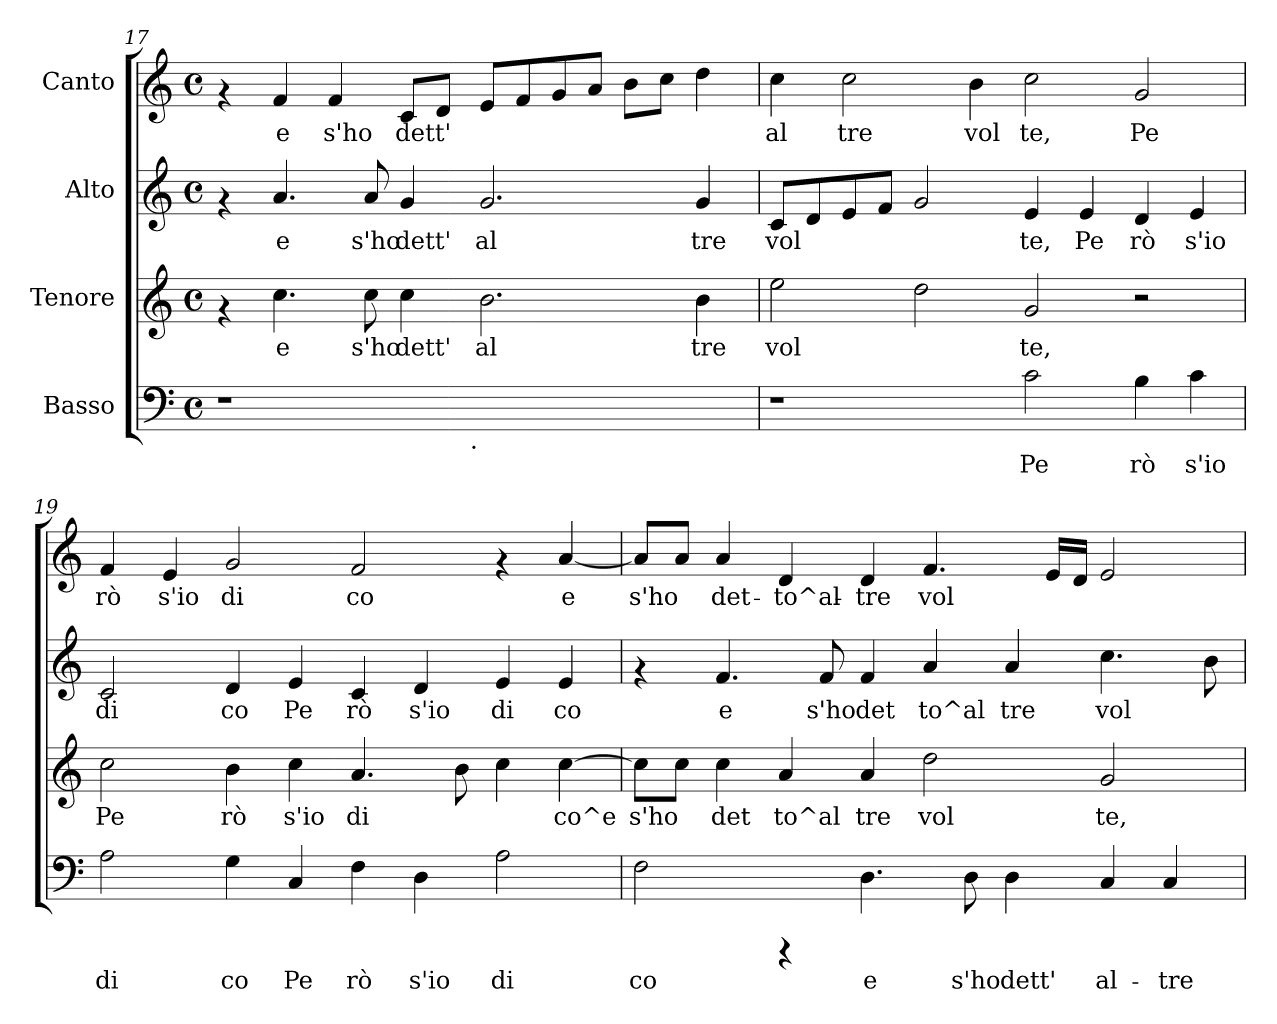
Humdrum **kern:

**kern	**text	**kern	**text	**kern	**text	**kern	**text
*part4	*part4	*part3	*part3	*part2	*part2	*part1	*part1
*staff4	*staff4	*staff3	*staff3	*staff2	*staff2	*staff1	*staff1
*I"Basso	*	*I"Tenore	*	*I"Alto	*	*I"Canto	*
*clefF4	*	*clefG2	*	*clefG2	*	*clefG2	*
*k[]	*	*k[]	*	*k[]	*	*k[]	*
*C:	*	*C:	*	*C:	*	*C:	*
*M4/4	*	*M4/4	*	*M4/4	*	*M4/4	*
*met(c)	*	*met(c)	*	*met(c)	*	*met(c)	*
=17	=17	=17	=17	=17	=17	=17	=17
*^	*	*	*	*	*	*	*
1r	2ryy	.	4rf	.	4rf	.	4rf	.
!	!	!	!	!LO:LY:b:cj	!	!LO:LY:b:cj	!	!LO:LY:b:cj
.	.	.	4.cc\	e	4.a/	e	4f/	e
!	!	!	!	!	!	!	!	!LO:LY:b:cj
.	4ryy	.	.	.	.	.	4f/	s'ho
!	!	!	!	!LO:LY:b:cj	!	!LO:LY:b:cj	!	!
.	.	.	8cc\	s'ho	8a/	s'ho	.	.
!	!	!	!	!LO:LY:b:cj	!	!LO:LY:b:cj	!	!LO:LY:b:cj
.	8...ryy	.	4cc\	dett'	4g/	dett'	8c/L	dett'
!	!	!	!	!	!	!	!	!LO:LY:b:cj
.	.	.	.	.	.	.	8d/J	.
!	!LO:TX:b:t=.	!	!	!	!	!	!	!
.	1ryy	.	.	.	.	.	.	.
!	!	!	!	!LO:LY:b:cj	!	!LO:LY:b:cj	!	!LO:LY:b:cj
1ryy	.	.	2.b\	al	2.g/	al	8e/L	.
!	!	!	!	!	!	!	!	!LO:LY:b:cj
.	.	.	.	.	.	.	8f/	.
!	!	!	!	!	!	!	!	!LO:LY:b:cj
.	.	.	.	.	.	.	8g/	.
!	!	!	!	!	!	!	!	!LO:LY:b:cj
.	.	.	.	.	.	.	8a/J	.
!	!	!	!	!	!	!	!	!LO:LY:b:cj
.	.	.	.	.	.	.	8b\L	.
!	!	!	!	!	!	!	!	!LO:LY:b:cj
.	.	.	.	.	.	.	8cc\J	.
!	!	!	!	!LO:LY:b:cj	!	!LO:LY:b:cj	!	!LO:LY:b:cj
.	.	.	4b\	tre	4g/	tre	4dd\	.
.	64ryy	.	.	.	.	.	.	.
=18	=18	=18	=18	=18	=18	=18	=18	=18
!	!	!	!	!LO:LY:b:cj	!	!LO:LY:b:cj	!	!LO:LY:b:cj
*v	*v	*	*	*	*	*	*	*
1r	.	2ee\	vol	8c/L	vol	4cc\	al
!	!	!	!	!	!LO:LY:b:cj	!	!
.	.	.	.	8d/	.	.	.
!	!	!	!	!	!LO:LY:b:cj	!	!LO:LY:b:cj
.	.	.	.	8e/	.	2cc\	tre
!	!	!	!	!	!LO:LY:b:cj	!	!
.	.	.	.	8f/J	.	.	.
!	!	!	!LO:LY:b:cj	!	!LO:LY:b:cj	!	!
.	.	2dd\	.	2g/	.	.	.
!	!	!	!	!	!	!	!LO:LY:b:cj
.	.	.	.	.	.	4b\	vol
!	!LO:LY:b:cj	!	!LO:LY:b:cj	!	!LO:LY:b:cj	!	!LO:LY:b:cj
2c\	Pe	2g/	te,	4e/	te,	2cc\	te,
!	!	!	!	!	!LO:LY:b:cj	!	!
.	.	.	.	4e/	Pe	.	.
!	!LO:LY:b:cj	!	!	!	!LO:LY:b:cj	!	!LO:LY:b:cj
4B\	rò	2r	.	4d/	rò	2g/	Pe
!	!LO:LY:b:cj	!	!	!	!LO:LY:b:cj	!	!
4c\	s'io	.	.	4e/	s'io	.	.
=19	=19	=19	=19	=19	=19	=19	=19
!	!LO:LY:b:cj	!	!LO:LY:b:cj	!	!LO:LY:b:cj	!	!LO:LY:b:cj
2A\	di	2cc\	Pe	2c/	di	4f/	rò
!	!	!	!	!	!	!	!LO:LY:b:cj
.	.	.	.	.	.	4e/	s'io
!	!LO:LY:b:cj	!	!LO:LY:b:cj	!	!LO:LY:b:cj	!	!LO:LY:b:cj
4G\	co	4b\	rò	4d/	co	2g/	di
!	!LO:LY:b:cj	!	!LO:LY:b:cj	!	!LO:LY:b:cj	!	!
4C/	Pe	4cc\	s'io	4e/	Pe	.	.
!	!LO:LY:b:cj	!	!LO:LY:b:cj	!	!LO:LY:b:cj	!	!LO:LY:b:cj
4F\	rò	4.a/	di	4c/	rò	2f/	co
!	!LO:LY:b:cj	!	!	!	!LO:LY:b:cj	!	!
4D\	s'io	.	.	4d/	s'io	.	.
!	!	!	!LO:LY:b:cj	!	!	!	!
.	.	8b\	.	.	.	.	.
!	!LO:LY:b:cj	!	!LO:LY:b:cj	!	!LO:LY:b:cj	!	!
2A\	di	4cc\	.	4e/	di	4rf	.
!	!	!	!LO:LY:b:cj	!	!LO:LY:b:cj	!	!LO:LY:b:cj
.	.	[<4cc\	co^e	4e/	co	[<4a/	e
!!LO:PB:g=z
=20	=20	=20	=20	=20	=20	=20	=20
!	!LO:LY:b:cj	!	!LO:LY:b:cj	!	!	!	!LO:LY:b:cj
2F\	co	8cc\L]	s'ho	4rf	.	8a/L]	s'ho
!	!	!	!LO:LY:b:cj	!	!	!	!LO:LY:b:cj
.	.	8cc\J	.	.	.	8a/J	.
!	!	!	!LO:LY:b:cj	!	!LO:LY:b:cj	!	!LO:LY:b:cj
.	.	4cc\	det	4.f/	e	4a/	det-
!	!	!	!LO:LY:b:cj	!	!	!	!LO:LY:b:cj
4rCCC	.	4a/	to^al	.	.	4d/	-to^al-
!	!	!	!	!	!LO:LY:b:cj	!	!
.	.	.	.	8f/	s'ho	.	.
!	!LO:LY:b:cj	!	!LO:LY:b:cj	!	!LO:LY:b:cj	!	!LO:LY:b:cj
4.D\	e	4a/	tre	4f/	det	4d/	-tre
!	!	!	!LO:LY:b:cj	!	!LO:LY:b:cj	!	!LO:LY:b:cj
.	.	2dd\	vol	4a/	to^al	4.f/	vol-
!	!LO:LY:b:cj	!	!	!	!	!	!
8D\	s'ho	.	.	.	.	.	.
!	!LO:LY:b:cj	!	!	!	!LO:LY:b:cj	!	!
4D\	dett'	.	.	4a/	tre	.	.
!	!	!	!	!	!	!	!LO:LY:b:cj
.	.	.	.	.	.	16e/L	--
!	!	!	!	!	!	!	!LO:LY:b:cj
.	.	.	.	.	.	16d/J	--
!	!LO:LY:b:cj	!	!LO:LY:b:cj	!	!LO:LY:b:cj	!	!LO:LY:b:cj
4C/	al-	2g/	te,	4.cc\	vol	2e/	--
!	!LO:LY:b:cj	!	!	!	!	!	!
4C/	-tre	.	.	.	.	.	.
!	!	!	!	!	!LO:LY:b:cj	!	!
.	.	.	.	8b\	.	.	.
=	=	=	=	=	=	=	=
*-	*-	*-	*-	*-	*-	*-	*-
